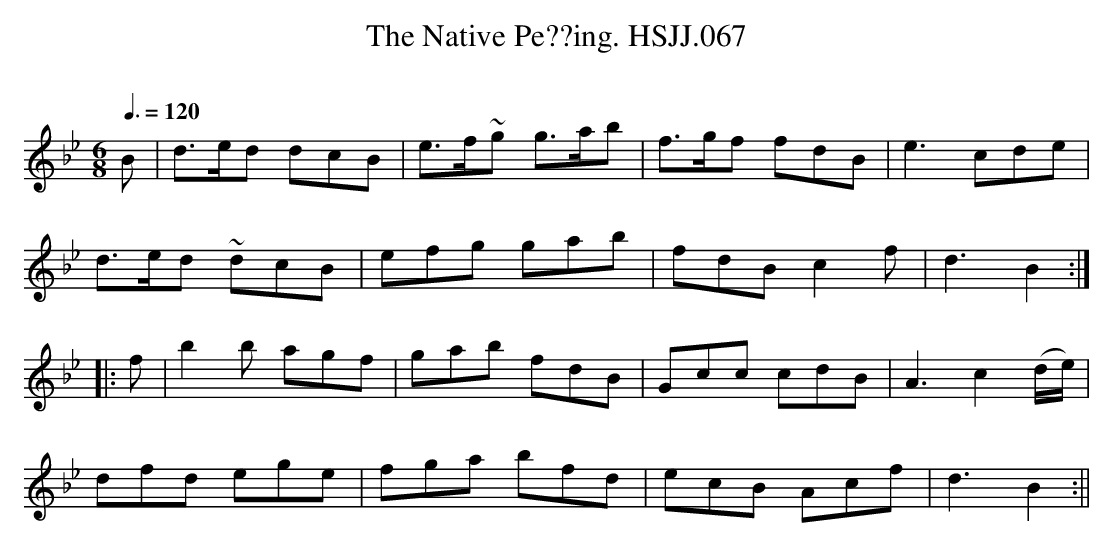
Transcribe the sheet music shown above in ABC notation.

X:1
T:Native Pe??ing. HSJJ.067, The
M:6/8
L:1/8
Q:3/8=120
O:
K:Bb
B|d>ed dcB|e>f~g g>ab|f>gf fdB|e3cde|
d>ed ~dcB|efg gab|fdBc2f|d3B2:|
|:f|b2b agf| gab fdB|Gcc cdB|A3c2(d/e/)|
dfd ege|fga bfd|ecB Acf|d3B2:||
